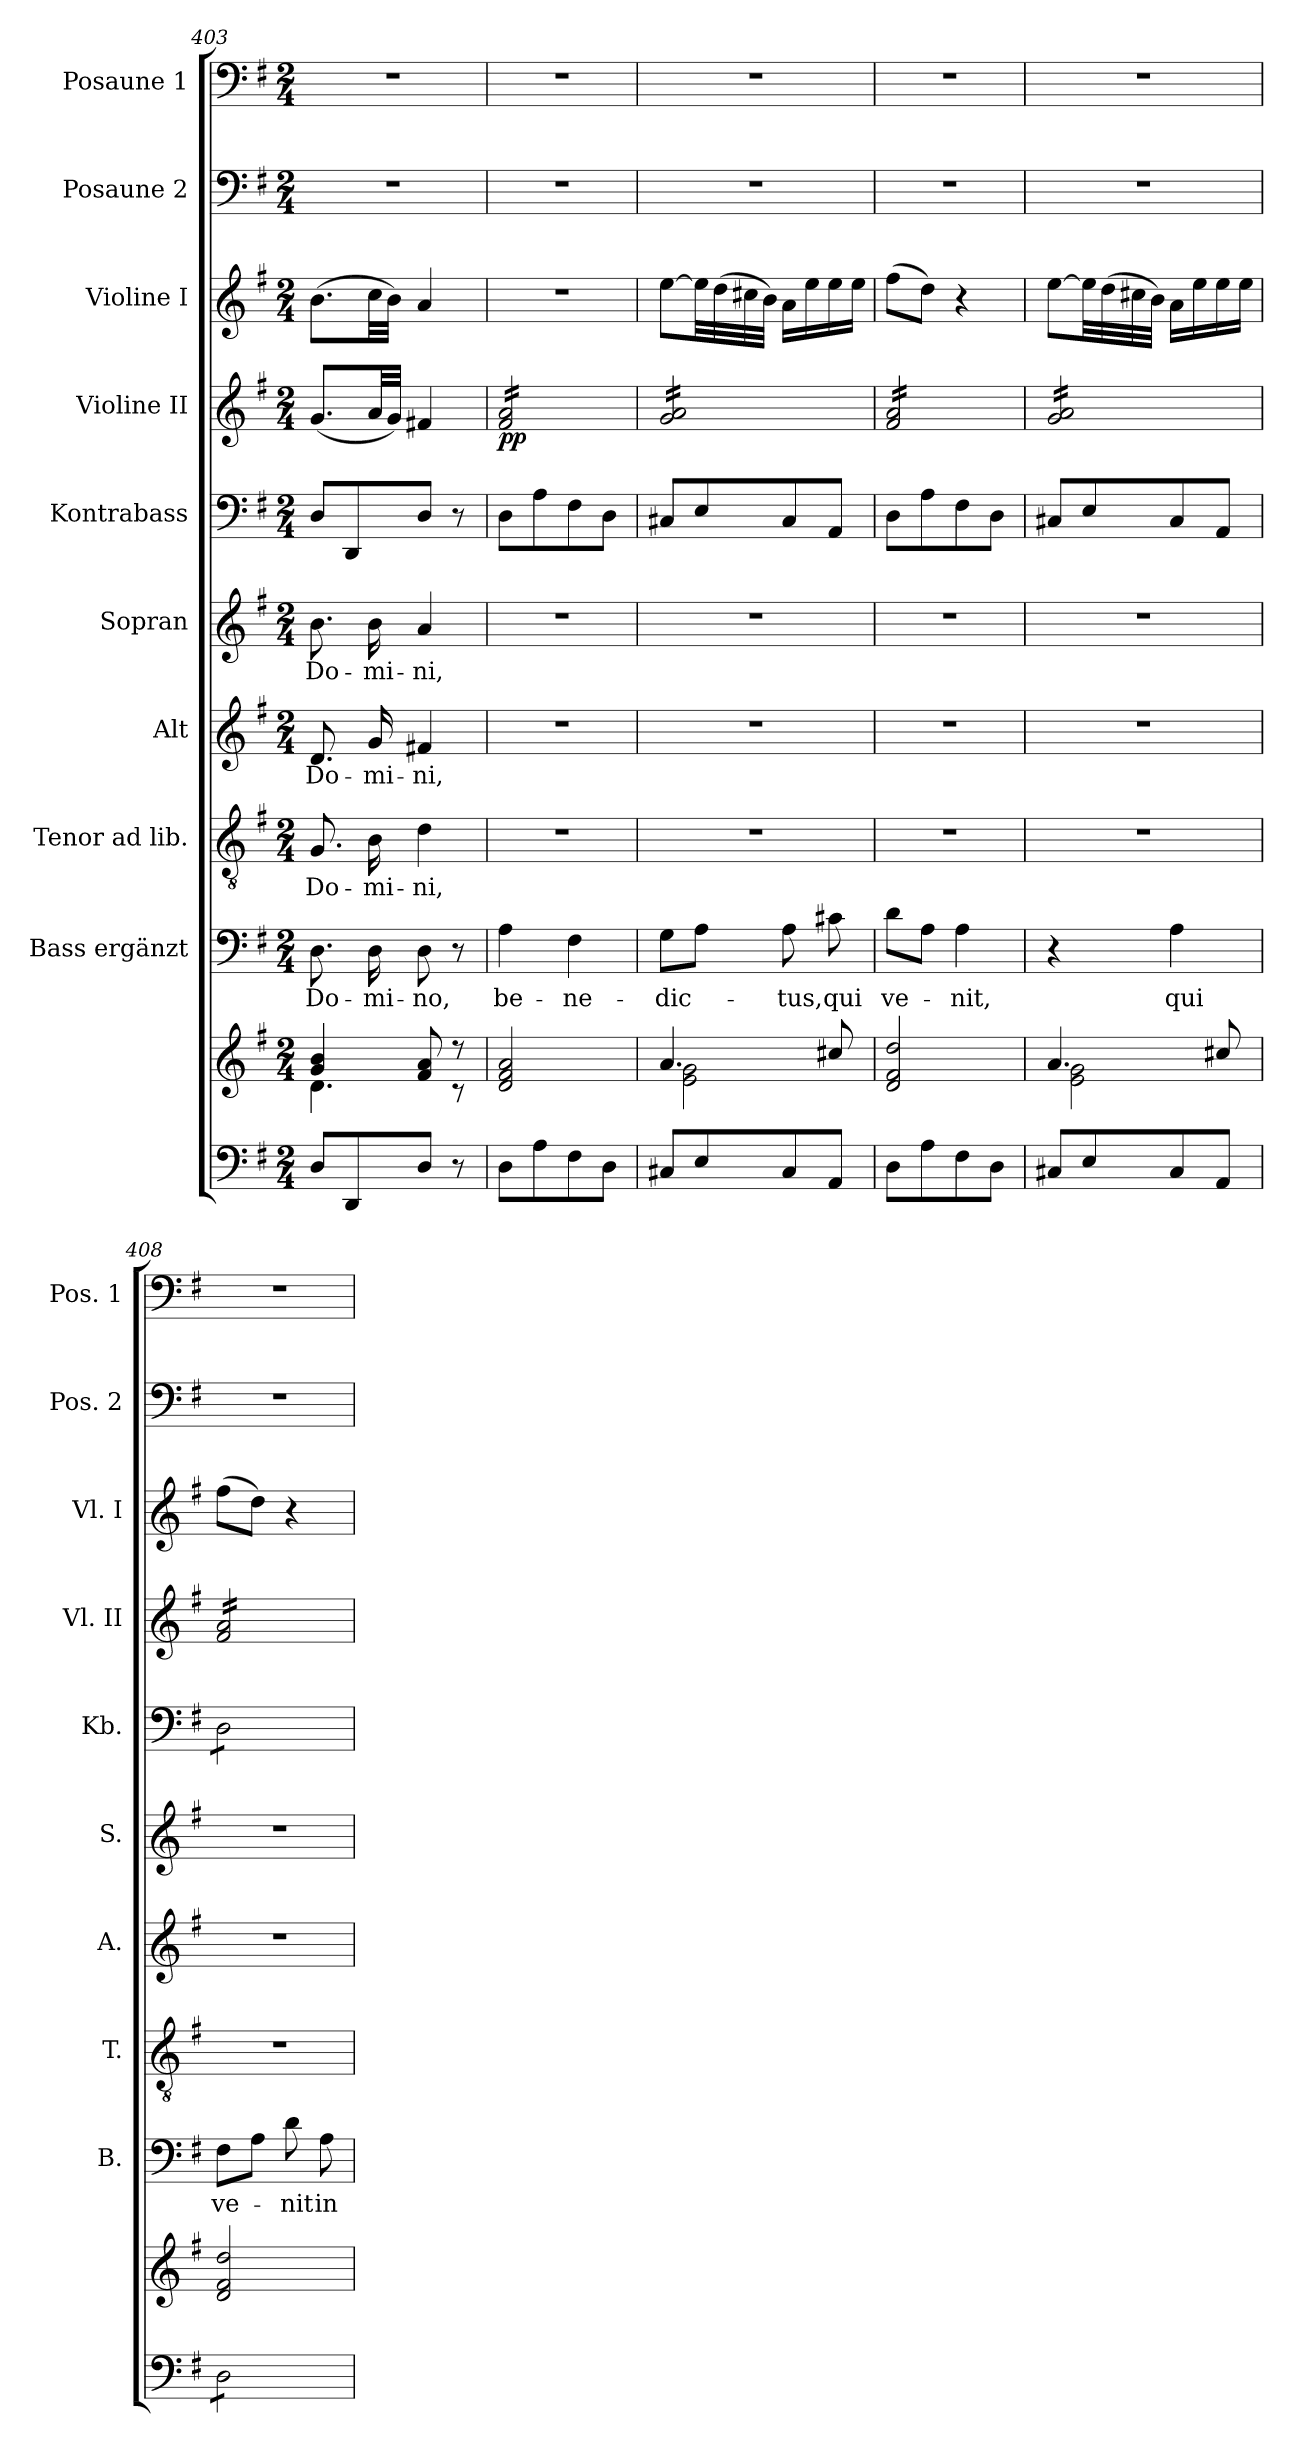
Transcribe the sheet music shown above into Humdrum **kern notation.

**kern	**kern	**kern	**text	**kern	**text	**kern	**text	**kern	**text	**kern	**kern	**dynam	**kern	**kern	**kern
*part10	*part10	*part9	*part9	*part8	*part8	*part7	*part7	*part6	*part6	*part5	*part4	*part4	*part3	*part2	*part1
*staff11	*staff10	*staff9	*staff9	*staff8	*staff8	*staff7	*staff7	*staff6	*staff6	*staff5	*staff4	*staff4	*staff3	*staff2	*staff1
*	*	*I"Bass ergänzt	*	*I"Tenor ad lib.	*	*I"Alt	*	*I"Sopran	*	*I"Kontrabass	*I"Violine II	*	*I"Violine I	*I"Posaune 2	*I"Posaune 1
*	*	*I'B.	*	*I'T.	*	*I'A.	*	*I'S.	*	*I'Kb.	*I'Vl. II	*	*I'Vl. I	*I'Pos. 2	*I'Pos. 1
*clefF4	*clefG2	*clefF4	*	*clefGv2	*	*clefG2	*	*clefG2	*	*clefF4	*clefG2	*	*clefG2	*clefF4	*clefF4
*	*	*	*	*	*	*	*	*	*	*ITrd7c12	*	*	*	*	*
*k[f#]	*k[f#]	*k[f#]	*	*k[f#]	*	*k[f#]	*	*k[f#]	*	*k[f#]	*k[f#]	*	*k[f#]	*k[f#]	*k[f#]
*G:	*G:	*G:	*	*G:	*	*G:	*	*G:	*	*G:	*G:	*	*G:	*G:	*G:
*M2/4	*M2/4	*M2/4	*	*M2/4	*	*M2/4	*	*M2/4	*	*M2/4	*M2/4	*	*M2/4	*M2/4	*M2/4
=403	=403	=403	=403	=403	=403	=403	=403	=403	=403	=403	=403	=403	=403	=403	=403
*	*^	*	*	*	*	*	*	*	*	*	*	*	*	*	*
!	!	!	!	!LO:LY:b	!	!LO:LY:b	!	!LO:LY:b	!	!LO:LY:b	!	!	!	!	!	!
8D/L	4g/ 4b/	4.d\	8.D\	Do-	8.G/	Do-	8.d/	Do-	8.b\	Do-	8DD/L	(<8.g/L	.	(>8.b\L	2r	2r
8DD/	.	.	.	.	.	.	.	.	.	.	8DDD/	.	.	.	.	.
!	!	!	!	!LO:LY:b	!	!LO:LY:b	!	!LO:LY:b	!	!LO:LY:b	!	!	!	!	!	!
.	.	.	16D\	-mi-	16B\	-mi-	16g/	-mi-	16b\	-mi-	.	32a/LL	.	32cc\LL	.	.
.	.	.	.	.	.	.	.	.	.	.	.	32g/JJJ)	.	32b\JJJ)	.	.
!	!	!	!	!LO:LY:b	!	!LO:LY:b	!	!LO:LY:b	!	!LO:LY:b	!	!	!	!	!	!
8D/J	8f#/ 8a/	.	8D\	-no,	4d\	-ni,	4f#X/	-ni,	4a/	-ni,	8DD/J	4f#X/	.	4a/	.	.
8r	8r	8r	8r	.	.	.	.	.	.	.	8r	.	.	.	.	.
=404	=404	=404	=404	=404	=404	=404	=404	=404	=404	=404	=404	=404	=404	=404	=404	=404
!	!	!	!	!LO:LY:b	!	!	!	!	!	!	!	!	!LO:DY:b	!	!	!
*	*v	*v	*	*	*	*	*	*	*	*	*	*	*	*	*	*
*	*	*	*	*	*	*	*	*	*	*	*tremolo	*	*	*	*
8D\L	2d/ 2f#/ 2a/	4A\	be-	2r	.	2r	.	2r	.	8DD\L	16f#/ 16a/LL	pp	2r	2r	2r
.	.	.	.	.	.	.	.	.	.	.	16f#/ 16a/	.	.	.	.
8A\	.	.	.	.	.	.	.	.	.	8AA\	16f#/ 16a/	.	.	.	.
.	.	.	.	.	.	.	.	.	.	.	16f#/ 16a/	.	.	.	.
!	!	!	!LO:LY:b	!	!	!	!	!	!	!	!	!	!	!	!
8F#\	.	4F#\	-ne-	.	.	.	.	.	.	8FF#\	16f#/ 16a/	.	.	.	.
.	.	.	.	.	.	.	.	.	.	.	16f#/ 16a/	.	.	.	.
8D\J	.	.	.	.	.	.	.	.	.	8DD\J	16f#/ 16a/	.	.	.	.
.	.	.	.	.	.	.	.	.	.	.	16f#/ 16a/JJ	.	.	.	.
=405	=405	=405	=405	=405	=405	=405	=405	=405	=405	=405	=405	=405	=405	=405	=405
*	*^	*	*	*	*	*	*	*	*	*	*	*	*	*	*
!	!	!	!	!LO:LY:b	!	!	!	!	!	!	!	!	!	!	!	!
8C#X/L	4.a/	2e\ 2g\	8G\L	-dic-	2r	.	2r	.	2r	.	8CC#X/L	16g/ 16a/LL	.	[8ee\L	2r	2r
.	.	.	.	.	.	.	.	.	.	.	.	16g/ 16a/	.	.	.	.
8E/	.	.	8A\J	.	.	.	.	.	.	.	8EE/	16g/ 16a/	.	32ee\LL]	.	.
.	.	.	.	.	.	.	.	.	.	.	.	.	.	(>32dd\	.	.
.	.	.	.	.	.	.	.	.	.	.	.	16g/ 16a/	.	32cc#X\	.	.
.	.	.	.	.	.	.	.	.	.	.	.	.	.	32b\JJJ)	.	.
!	!	!	!	!LO:LY:b	!	!	!	!	!	!	!	!	!	!	!	!
8C#/	.	.	8A\	-tus,	.	.	.	.	.	.	8CC#/	16g/ 16a/	.	16a\LL	.	.
.	.	.	.	.	.	.	.	.	.	.	.	16g/ 16a/	.	16ee\	.	.
!	!	!	!	!LO:LY:b	!	!	!	!	!	!	!	!	!	!	!	!
8AA/J	8cc#X/	.	8c#X\	qui	.	.	.	.	.	.	8AAA/J	16g/ 16a/	.	16ee\	.	.
.	.	.	.	.	.	.	.	.	.	.	.	16g/ 16a/JJ	.	16ee\JJ	.	.
*	*v	*v	*	*	*	*	*	*	*	*	*	*	*	*	*	*
!!LO:PB:g=z
=406	=406	=406	=406	=406	=406	=406	=406	=406	=406	=406	=406	=406	=406	=406	=406
!	!	!	!LO:LY:b	!	!	!	!	!	!	!	!	!	!	!	!
8D\L	2d/ 2f#/ 2dd/	8d\L	ve-	2r	.	2r	.	2r	.	8DD\L	16f#/ 16a/LL	.	(>8ff#\L	2r	2r
.	.	.	.	.	.	.	.	.	.	.	16f#/ 16a/	.	.	.	.
8A\	.	8A\J	.	.	.	.	.	.	.	8AA\	16f#/ 16a/	.	8dd\J)	.	.
.	.	.	.	.	.	.	.	.	.	.	16f#/ 16a/	.	.	.	.
!	!	!	!LO:LY:b	!	!	!	!	!	!	!	!	!	!	!	!
8F#\	.	4A\	-nit,	.	.	.	.	.	.	8FF#\	16f#/ 16a/	.	4r	.	.
.	.	.	.	.	.	.	.	.	.	.	16f#/ 16a/	.	.	.	.
8D\J	.	.	.	.	.	.	.	.	.	8DD\J	16f#/ 16a/	.	.	.	.
.	.	.	.	.	.	.	.	.	.	.	16f#/ 16a/JJ	.	.	.	.
=407	=407	=407	=407	=407	=407	=407	=407	=407	=407	=407	=407	=407	=407	=407	=407
*	*^	*	*	*	*	*	*	*	*	*	*	*	*	*	*
8C#X/L	4.a/	2e\ 2g\	4r	.	2r	.	2r	.	2r	.	8CC#X/L	16g/ 16a/LL	.	[8ee\L	2r	2r
.	.	.	.	.	.	.	.	.	.	.	.	16g/ 16a/	.	.	.	.
8E/	.	.	.	.	.	.	.	.	.	.	8EE/	16g/ 16a/	.	32ee\LL]	.	.
.	.	.	.	.	.	.	.	.	.	.	.	.	.	(>32dd\	.	.
.	.	.	.	.	.	.	.	.	.	.	.	16g/ 16a/	.	32cc#X\	.	.
.	.	.	.	.	.	.	.	.	.	.	.	.	.	32b\JJJ)	.	.
!	!	!	!	!LO:LY:b	!	!	!	!	!	!	!	!	!	!	!	!
8C#/	.	.	4A\	qui	.	.	.	.	.	.	8CC#/	16g/ 16a/	.	16a\LL	.	.
.	.	.	.	.	.	.	.	.	.	.	.	16g/ 16a/	.	16ee\	.	.
8AA/J	8cc#X/	.	.	.	.	.	.	.	.	.	8AAA/J	16g/ 16a/	.	16ee\	.	.
.	.	.	.	.	.	.	.	.	.	.	.	16g/ 16a/JJ	.	16ee\JJ	.	.
*	*v	*v	*	*	*	*	*	*	*	*	*	*	*	*	*	*
=408	=408	=408	=408	=408	=408	=408	=408	=408	=408	=408	=408	=408	=408	=408	=408
!	!	!	!LO:LY:b	!	!	!	!	!	!	!	!	!	!	!	!
*tremolo	*	*	*	*	*	*	*	*	*	*	*	*	*	*	*
*	*	*	*	*	*	*	*	*	*	*tremolo	*	*	*	*	*
8D\L	2d/ 2f#/ 2dd/	8F#\L	ve-	2r	.	2r	.	2r	.	8DD\L	16f#/ 16a/LL	.	(>8ff#\L	2r	2r
.	.	.	.	.	.	.	.	.	.	.	16f#/ 16a/	.	.	.	.
8D\	.	8A\J	.	.	.	.	.	.	.	8DD\	16f#/ 16a/	.	8dd\J)	.	.
.	.	.	.	.	.	.	.	.	.	.	16f#/ 16a/	.	.	.	.
!	!	!	!LO:LY:b	!	!	!	!	!	!	!	!	!	!	!	!
8D\	.	8d\	-nit	.	.	.	.	.	.	8DD\	16f#/ 16a/	.	4r	.	.
.	.	.	.	.	.	.	.	.	.	.	16f#/ 16a/	.	.	.	.
!	!	!	!LO:LY:b	!	!	!	!	!	!	!	!	!	!	!	!
8D\J	.	8A\	in	.	.	.	.	.	.	8DD\J	16f#/ 16a/	.	.	.	.
*	*	*	*	*	*	*	*	*	*	*Xtremolo	*	*	*	*	*
*Xtremolo	*	*	*	*	*	*	*	*	*	*	*	*	*	*	*
.	.	.	.	.	.	.	.	.	.	.	16f#/ 16a/JJ	.	.	.	.
*	*	*	*	*	*	*	*	*	*	*	*Xtremolo	*	*	*	*
=	=	=	=	=	=	=	=	=	=	=	=	=	=	=	=
*-	*-	*-	*-	*-	*-	*-	*-	*-	*-	*-	*-	*-	*-	*-	*-
